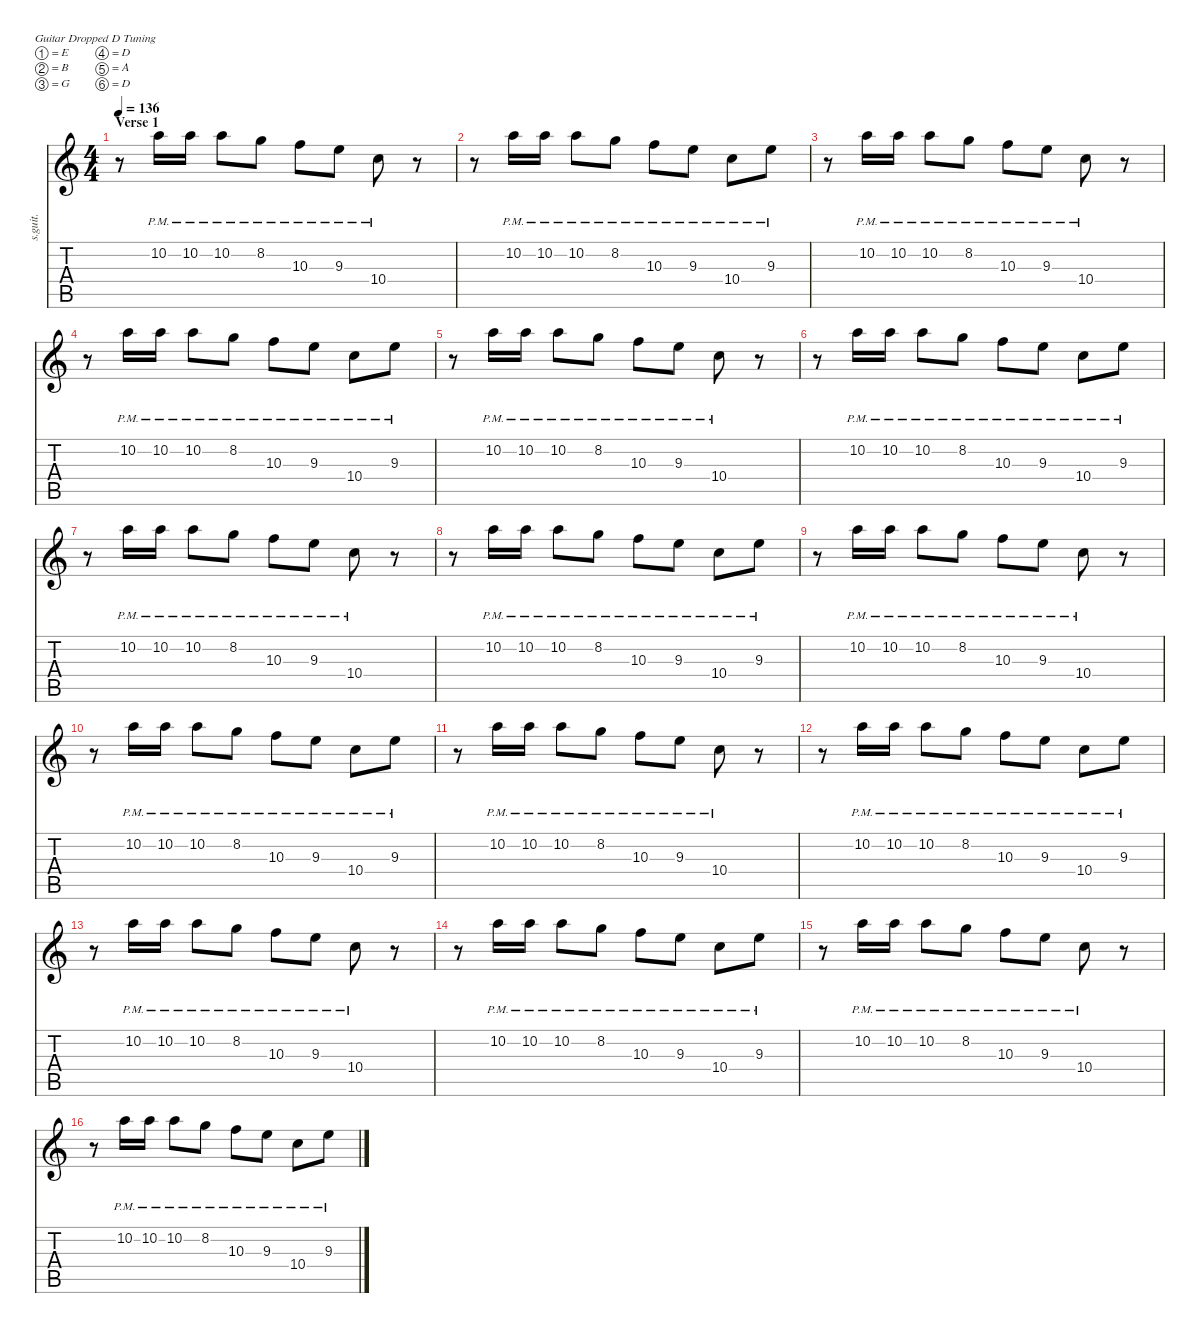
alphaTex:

\defaultSystemsLayout 4
\hideDynamics
\bracketExtendMode nobrackets
\track ("Taylor York - Lead" "s.guit.") {instrument overdrivenguitar}
\staff {score tabs}
\tuning (E4 B3 G3 D3 A2 D2)
\ts (4 4)
\beaming (8 2 2 2 2)
\section ("" "Verse 1")
\tempo 136
\clef g2
\ks c
r.8{dy f instrument overdrivenguitar} 10.2{pm}.16{lyrics (0 "") lyrics (1 "") lyrics (2 "") lyrics (3 "") lyrics (4 "")} 10.2{pm}.16{lyrics (0 "") lyrics (1 "") lyrics (2 "") lyrics (3 "") lyrics (4 "")} 10.2{pm}.8{lyrics (0 "") lyrics (1 "") lyrics (2 "") lyrics (3 "") lyrics (4 "")} 8.2{pm}.8{lyrics (0 "") lyrics (1 "") lyrics (2 "") lyrics (3 "") lyrics (4 "")} 10.3{pm}.8{lyrics (0 "") lyrics (1 "") lyrics (2 "") lyrics (3 "") lyrics (4 "")} 9.3{pm}.8{lyrics (0 "") lyrics (1 "") lyrics (2 "") lyrics (3 "") lyrics (4 "")} 10.4{pm}.8{lyrics (0 "") lyrics (1 "") lyrics (2 "") lyrics (3 "") lyrics (4 "")} r.8 |
r.8 10.2{pm}.16{lyrics (0 "") lyrics (1 "") lyrics (2 "") lyrics (3 "") lyrics (4 "")} 10.2{pm}.16{lyrics (0 "") lyrics (1 "") lyrics (2 "") lyrics (3 "") lyrics (4 "")} 10.2{pm}.8{lyrics (0 "") lyrics (1 "") lyrics (2 "") lyrics (3 "") lyrics (4 "")} 8.2{pm}.8{lyrics (0 "") lyrics (1 "") lyrics (2 "") lyrics (3 "") lyrics (4 "")} 10.3{pm}.8{lyrics (0 "") lyrics (1 "") lyrics (2 "") lyrics (3 "") lyrics (4 "")} 9.3{pm}.8{lyrics (0 "") lyrics (1 "") lyrics (2 "") lyrics (3 "") lyrics (4 "")} 10.4{pm}.8{lyrics (0 "") lyrics (1 "") lyrics (2 "") lyrics (3 "") lyrics (4 "")} 9.3{pm}.8{lyrics (0 "") lyrics (1 "") lyrics (2 "") lyrics (3 "") lyrics (4 "")} |
r.8 10.2{pm}.16{lyrics (0 "") lyrics (1 "") lyrics (2 "") lyrics (3 "") lyrics (4 "")} 10.2{pm}.16{lyrics (0 "") lyrics (1 "") lyrics (2 "") lyrics (3 "") lyrics (4 "")} 10.2{pm}.8{lyrics (0 "") lyrics (1 "") lyrics (2 "") lyrics (3 "") lyrics (4 "")} 8.2{pm}.8{lyrics (0 "") lyrics (1 "") lyrics (2 "") lyrics (3 "") lyrics (4 "")} 10.3{pm}.8{lyrics (0 "") lyrics (1 "") lyrics (2 "") lyrics (3 "") lyrics (4 "")} 9.3{pm}.8{lyrics (0 "") lyrics (1 "") lyrics (2 "") lyrics (3 "") lyrics (4 "")} 10.4{pm}.8{lyrics (0 "") lyrics (1 "") lyrics (2 "") lyrics (3 "") lyrics (4 "")} r.8 |
r.8 10.2{pm}.16{lyrics (0 "") lyrics (1 "") lyrics (2 "") lyrics (3 "") lyrics (4 "")} 10.2{pm}.16{lyrics (0 "") lyrics (1 "") lyrics (2 "") lyrics (3 "") lyrics (4 "")} 10.2{pm}.8{lyrics (0 "") lyrics (1 "") lyrics (2 "") lyrics (3 "") lyrics (4 "")} 8.2{pm}.8{lyrics (0 "") lyrics (1 "") lyrics (2 "") lyrics (3 "") lyrics (4 "")} 10.3{pm}.8{lyrics (0 "") lyrics (1 "") lyrics (2 "") lyrics (3 "") lyrics (4 "")} 9.3{pm}.8{lyrics (0 "") lyrics (1 "") lyrics (2 "") lyrics (3 "") lyrics (4 "")} 10.4{pm}.8{lyrics (0 "") lyrics (1 "") lyrics (2 "") lyrics (3 "") lyrics (4 "")} 9.3{pm}.8{lyrics (0 "") lyrics (1 "") lyrics (2 "") lyrics (3 "") lyrics (4 "")} |
r.8 10.2{pm}.16{lyrics (0 "") lyrics (1 "") lyrics (2 "") lyrics (3 "") lyrics (4 "")} 10.2{pm}.16{lyrics (0 "") lyrics (1 "") lyrics (2 "") lyrics (3 "") lyrics (4 "")} 10.2{pm}.8{lyrics (0 "") lyrics (1 "") lyrics (2 "") lyrics (3 "") lyrics (4 "")} 8.2{pm}.8{lyrics (0 "") lyrics (1 "") lyrics (2 "") lyrics (3 "") lyrics (4 "")} 10.3{pm}.8{lyrics (0 "") lyrics (1 "") lyrics (2 "") lyrics (3 "") lyrics (4 "")} 9.3{pm}.8{lyrics (0 "") lyrics (1 "") lyrics (2 "") lyrics (3 "") lyrics (4 "")} 10.4{pm}.8{lyrics (0 "") lyrics (1 "") lyrics (2 "") lyrics (3 "") lyrics (4 "")} r.8 |
r.8 10.2{pm}.16{lyrics (0 "") lyrics (1 "") lyrics (2 "") lyrics (3 "") lyrics (4 "")} 10.2{pm}.16{lyrics (0 "") lyrics (1 "") lyrics (2 "") lyrics (3 "") lyrics (4 "")} 10.2{pm}.8{lyrics (0 "") lyrics (1 "") lyrics (2 "") lyrics (3 "") lyrics (4 "")} 8.2{pm}.8{lyrics (0 "") lyrics (1 "") lyrics (2 "") lyrics (3 "") lyrics (4 "")} 10.3{pm}.8{lyrics (0 "") lyrics (1 "") lyrics (2 "") lyrics (3 "") lyrics (4 "")} 9.3{pm}.8{lyrics (0 "") lyrics (1 "") lyrics (2 "") lyrics (3 "") lyrics (4 "")} 10.4{pm}.8{lyrics (0 "") lyrics (1 "") lyrics (2 "") lyrics (3 "") lyrics (4 "")} 9.3{pm}.8{lyrics (0 "") lyrics (1 "") lyrics (2 "") lyrics (3 "") lyrics (4 "")} |
r.8 10.2{pm}.16{lyrics (0 "") lyrics (1 "") lyrics (2 "") lyrics (3 "") lyrics (4 "")} 10.2{pm}.16{lyrics (0 "") lyrics (1 "") lyrics (2 "") lyrics (3 "") lyrics (4 "")} 10.2{pm}.8{lyrics (0 "") lyrics (1 "") lyrics (2 "") lyrics (3 "") lyrics (4 "")} 8.2{pm}.8{lyrics (0 "") lyrics (1 "") lyrics (2 "") lyrics (3 "") lyrics (4 "")} 10.3{pm}.8{lyrics (0 "") lyrics (1 "") lyrics (2 "") lyrics (3 "") lyrics (4 "")} 9.3{pm}.8{lyrics (0 "") lyrics (1 "") lyrics (2 "") lyrics (3 "") lyrics (4 "")} 10.4{pm}.8{lyrics (0 "") lyrics (1 "") lyrics (2 "") lyrics (3 "") lyrics (4 "")} r.8 |
r.8 10.2{pm}.16{lyrics (0 "") lyrics (1 "") lyrics (2 "") lyrics (3 "") lyrics (4 "")} 10.2{pm}.16{lyrics (0 "") lyrics (1 "") lyrics (2 "") lyrics (3 "") lyrics (4 "")} 10.2{pm}.8{lyrics (0 "") lyrics (1 "") lyrics (2 "") lyrics (3 "") lyrics (4 "")} 8.2{pm}.8{lyrics (0 "") lyrics (1 "") lyrics (2 "") lyrics (3 "") lyrics (4 "")} 10.3{pm}.8{lyrics (0 "") lyrics (1 "") lyrics (2 "") lyrics (3 "") lyrics (4 "")} 9.3{pm}.8{lyrics (0 "") lyrics (1 "") lyrics (2 "") lyrics (3 "") lyrics (4 "")} 10.4{pm}.8{lyrics (0 "") lyrics (1 "") lyrics (2 "") lyrics (3 "") lyrics (4 "")} 9.3{pm}.8{lyrics (0 "") lyrics (1 "") lyrics (2 "") lyrics (3 "") lyrics (4 "")} |
r.8 10.2{pm}.16{lyrics (0 "") lyrics (1 "") lyrics (2 "") lyrics (3 "") lyrics (4 "")} 10.2{pm}.16{lyrics (0 "") lyrics (1 "") lyrics (2 "") lyrics (3 "") lyrics (4 "")} 10.2{pm}.8{lyrics (0 "") lyrics (1 "") lyrics (2 "") lyrics (3 "") lyrics (4 "")} 8.2{pm}.8{lyrics (0 "") lyrics (1 "") lyrics (2 "") lyrics (3 "") lyrics (4 "")} 10.3{pm}.8{lyrics (0 "") lyrics (1 "") lyrics (2 "") lyrics (3 "") lyrics (4 "")} 9.3{pm}.8{lyrics (0 "") lyrics (1 "") lyrics (2 "") lyrics (3 "") lyrics (4 "")} 10.4{pm}.8{lyrics (0 "") lyrics (1 "") lyrics (2 "") lyrics (3 "") lyrics (4 "")} r.8 |
r.8 10.2{pm}.16{lyrics (0 "") lyrics (1 "") lyrics (2 "") lyrics (3 "") lyrics (4 "")} 10.2{pm}.16{lyrics (0 "") lyrics (1 "") lyrics (2 "") lyrics (3 "") lyrics (4 "")} 10.2{pm}.8{lyrics (0 "") lyrics (1 "") lyrics (2 "") lyrics (3 "") lyrics (4 "")} 8.2{pm}.8{lyrics (0 "") lyrics (1 "") lyrics (2 "") lyrics (3 "") lyrics (4 "")} 10.3{pm}.8{lyrics (0 "") lyrics (1 "") lyrics (2 "") lyrics (3 "") lyrics (4 "")} 9.3{pm}.8{lyrics (0 "") lyrics (1 "") lyrics (2 "") lyrics (3 "") lyrics (4 "")} 10.4{pm}.8{lyrics (0 "") lyrics (1 "") lyrics (2 "") lyrics (3 "") lyrics (4 "")} 9.3{pm}.8{lyrics (0 "") lyrics (1 "") lyrics (2 "") lyrics (3 "") lyrics (4 "")} |
r.8 10.2{pm}.16{lyrics (0 "") lyrics (1 "") lyrics (2 "") lyrics (3 "") lyrics (4 "")} 10.2{pm}.16{lyrics (0 "") lyrics (1 "") lyrics (2 "") lyrics (3 "") lyrics (4 "")} 10.2{pm}.8{lyrics (0 "") lyrics (1 "") lyrics (2 "") lyrics (3 "") lyrics (4 "")} 8.2{pm}.8{lyrics (0 "") lyrics (1 "") lyrics (2 "") lyrics (3 "") lyrics (4 "")} 10.3{pm}.8{lyrics (0 "") lyrics (1 "") lyrics (2 "") lyrics (3 "") lyrics (4 "")} 9.3{pm}.8{lyrics (0 "") lyrics (1 "") lyrics (2 "") lyrics (3 "") lyrics (4 "")} 10.4{pm}.8{lyrics (0 "") lyrics (1 "") lyrics (2 "") lyrics (3 "") lyrics (4 "")} r.8 |
r.8 10.2{pm}.16{lyrics (0 "") lyrics (1 "") lyrics (2 "") lyrics (3 "") lyrics (4 "")} 10.2{pm}.16{lyrics (0 "") lyrics (1 "") lyrics (2 "") lyrics (3 "") lyrics (4 "")} 10.2{pm}.8{lyrics (0 "") lyrics (1 "") lyrics (2 "") lyrics (3 "") lyrics (4 "")} 8.2{pm}.8{lyrics (0 "") lyrics (1 "") lyrics (2 "") lyrics (3 "") lyrics (4 "")} 10.3{pm}.8{lyrics (0 "") lyrics (1 "") lyrics (2 "") lyrics (3 "") lyrics (4 "")} 9.3{pm}.8{lyrics (0 "") lyrics (1 "") lyrics (2 "") lyrics (3 "") lyrics (4 "")} 10.4{pm}.8{lyrics (0 "") lyrics (1 "") lyrics (2 "") lyrics (3 "") lyrics (4 "")} 9.3{pm}.8{lyrics (0 "") lyrics (1 "") lyrics (2 "") lyrics (3 "") lyrics (4 "")} |
r.8 10.2{pm}.16{lyrics (0 "") lyrics (1 "") lyrics (2 "") lyrics (3 "") lyrics (4 "")} 10.2{pm}.16{lyrics (0 "") lyrics (1 "") lyrics (2 "") lyrics (3 "") lyrics (4 "")} 10.2{pm}.8{lyrics (0 "") lyrics (1 "") lyrics (2 "") lyrics (3 "") lyrics (4 "")} 8.2{pm}.8{lyrics (0 "") lyrics (1 "") lyrics (2 "") lyrics (3 "") lyrics (4 "")} 10.3{pm}.8{lyrics (0 "") lyrics (1 "") lyrics (2 "") lyrics (3 "") lyrics (4 "")} 9.3{pm}.8{lyrics (0 "") lyrics (1 "") lyrics (2 "") lyrics (3 "") lyrics (4 "")} 10.4{pm}.8{lyrics (0 "") lyrics (1 "") lyrics (2 "") lyrics (3 "") lyrics (4 "")} r.8 |
r.8 10.2{pm}.16{lyrics (0 "") lyrics (1 "") lyrics (2 "") lyrics (3 "") lyrics (4 "")} 10.2{pm}.16{lyrics (0 "") lyrics (1 "") lyrics (2 "") lyrics (3 "") lyrics (4 "")} 10.2{pm}.8{lyrics (0 "") lyrics (1 "") lyrics (2 "") lyrics (3 "") lyrics (4 "")} 8.2{pm}.8{lyrics (0 "") lyrics (1 "") lyrics (2 "") lyrics (3 "") lyrics (4 "")} 10.3{pm}.8{lyrics (0 "") lyrics (1 "") lyrics (2 "") lyrics (3 "") lyrics (4 "")} 9.3{pm}.8{lyrics (0 "") lyrics (1 "") lyrics (2 "") lyrics (3 "") lyrics (4 "")} 10.4{pm}.8{lyrics (0 "") lyrics (1 "") lyrics (2 "") lyrics (3 "") lyrics (4 "")} 9.3{pm}.8{lyrics (0 "") lyrics (1 "") lyrics (2 "") lyrics (3 "") lyrics (4 "")} |
r.8 10.2{pm}.16{lyrics (0 "") lyrics (1 "") lyrics (2 "") lyrics (3 "") lyrics (4 "")} 10.2{pm}.16{lyrics (0 "") lyrics (1 "") lyrics (2 "") lyrics (3 "") lyrics (4 "")} 10.2{pm}.8{lyrics (0 "") lyrics (1 "") lyrics (2 "") lyrics (3 "") lyrics (4 "")} 8.2{pm}.8{lyrics (0 "") lyrics (1 "") lyrics (2 "") lyrics (3 "") lyrics (4 "")} 10.3{pm}.8{lyrics (0 "") lyrics (1 "") lyrics (2 "") lyrics (3 "") lyrics (4 "")} 9.3{pm}.8{lyrics (0 "") lyrics (1 "") lyrics (2 "") lyrics (3 "") lyrics (4 "")} 10.4{pm}.8{lyrics (0 "") lyrics (1 "") lyrics (2 "") lyrics (3 "") lyrics (4 "")} r.8 |
r.8 10.2{pm}.16{lyrics (0 "") lyrics (1 "") lyrics (2 "") lyrics (3 "") lyrics (4 "")} 10.2{pm}.16{lyrics (0 "") lyrics (1 "") lyrics (2 "") lyrics (3 "") lyrics (4 "")} 10.2{pm}.8{lyrics (0 "") lyrics (1 "") lyrics (2 "") lyrics (3 "") lyrics (4 "")} 8.2{pm}.8{lyrics (0 "") lyrics (1 "") lyrics (2 "") lyrics (3 "") lyrics (4 "")} 10.3{pm}.8{lyrics (0 "") lyrics (1 "") lyrics (2 "") lyrics (3 "") lyrics (4 "")} 9.3{pm}.8{lyrics (0 "") lyrics (1 "") lyrics (2 "") lyrics (3 "") lyrics (4 "")} 10.4{pm}.8{lyrics (0 "") lyrics (1 "") lyrics (2 "") lyrics (3 "") lyrics (4 "")} 9.3{pm}.8{lyrics (0 "") lyrics (1 "") lyrics (2 "") lyrics (3 "") lyrics (4 "")}
